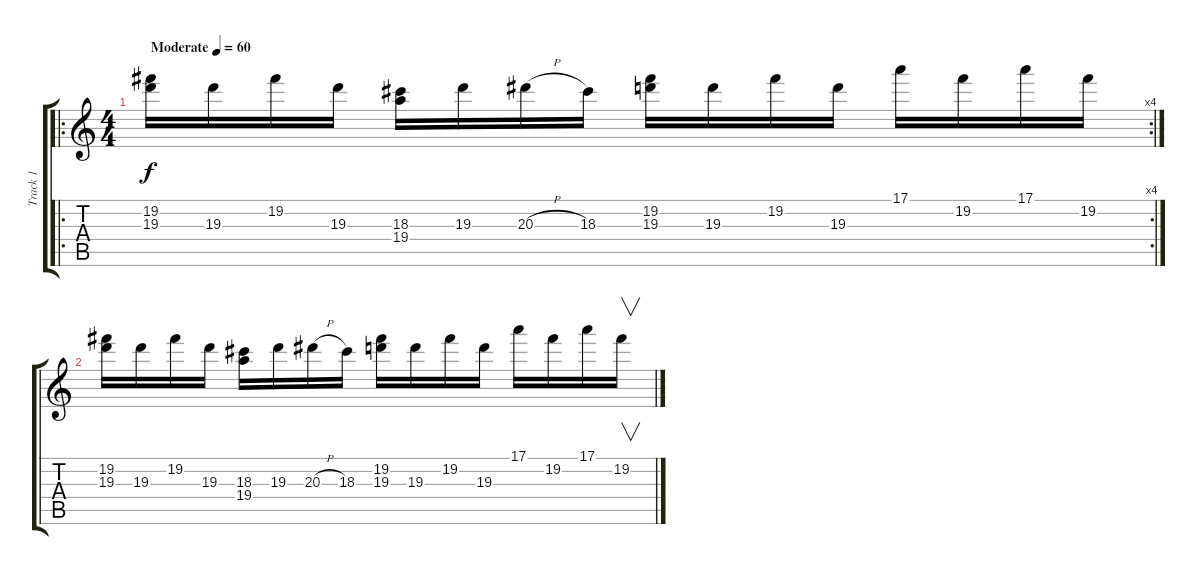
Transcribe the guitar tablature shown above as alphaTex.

\track ("Track 1" "Track 1") {instrument acousticguitarsteel}
\staff {score tabs}
\tuning (E4 B3 G3 D3 A2 E2) {hide}
\ro
\rc 4
\ts (4 4)
\tempo (60 "Moderate")
\clef g2
\ks c
(19.2 19.3).16{dy f instrument acousticguitarsteel} 19.3.16 19.2.16 19.3.16 (18.3 19.4).16 19.3.16 20.3{h}.16 18.3.16 (19.2 19.3).16 19.3.16 19.2.16 19.3.16 17.1.16 19.2.16 17.1.16 19.2.16 |
(19.2 19.3).16 19.3.16 19.2.16 19.3.16 (18.3 19.4).16 19.3.16 20.3{h}.16 18.3.16 (19.2 19.3).16 19.3.16 19.2.16 19.3.16 17.1.16 19.2.16 17.1.16 19.2.16{v}
